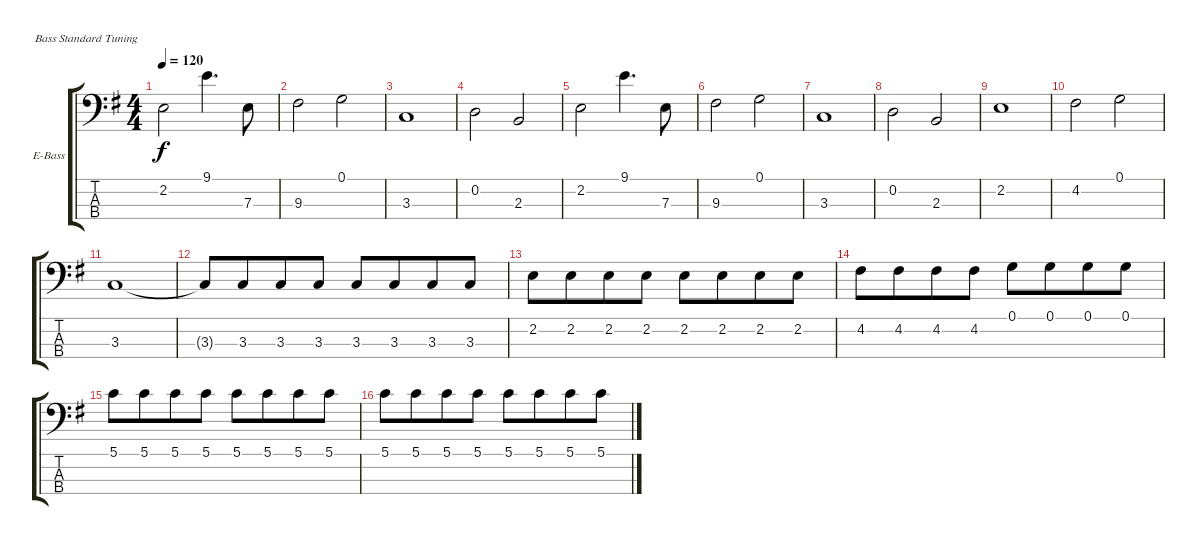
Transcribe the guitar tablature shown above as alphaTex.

\bracketExtendMode groupsimilarinstruments
\firstSystemTrackNameOrientation horizontal
\otherSystemsTrackNameOrientation horizontal
\track ("Electric Bass" "E-Bass") {multiBarRest instrument electricbassfinger}
\staff {score tabs}
\tuning (G2 D2 A1 E1)
\ts (4 4)
\tempo 120
\clef f4
\scale
0.333333
\ks g
2.2.2{dy f} 9.1.4{d} 7.3.8 |
\scale
0.333333 9.3.2 0.1.2 |
\scale
0.333333 3.3.1 |
\scale
0.333333 0.2.2 2.3.2 |
\scale
0.333333 2.2.2 9.1.4{d} 7.3.8 |
\scale
0.333333 9.3.2 0.1.2 |
\scale
0.333333 3.3.1 |
\scale
0.333333 0.2.2 2.3.2 |
\scale
0.333333 2.2.1 |
\scale
0.333333 4.2.2 0.1.2 |
\scale
0.333333 3.3.1 |
\scale
0.333333 3.3{t}.8 3.3.8{beam merge} 3.3.8 3.3.8 3.3.8 3.3.8{beam merge} 3.3.8 3.3.8 |
\scale
0.333333 2.2.8 2.2.8{beam merge} 2.2.8 2.2.8 2.2.8 2.2.8{beam merge} 2.2.8 2.2.8 |
\scale
0.333333 4.2.8 4.2.8{beam merge} 4.2.8 4.2.8 0.1.8 0.1.8{beam merge} 0.1.8 0.1.8 |
\scale
0.333333 5.1.8 5.1.8{beam merge} 5.1.8 5.1.8 5.1.8 5.1.8{beam merge} 5.1.8 5.1.8 |
\scale
0.333333 5.1.8 5.1.8{beam merge} 5.1.8 5.1.8 5.1.8 5.1.8{beam merge} 5.1.8 5.1.8
